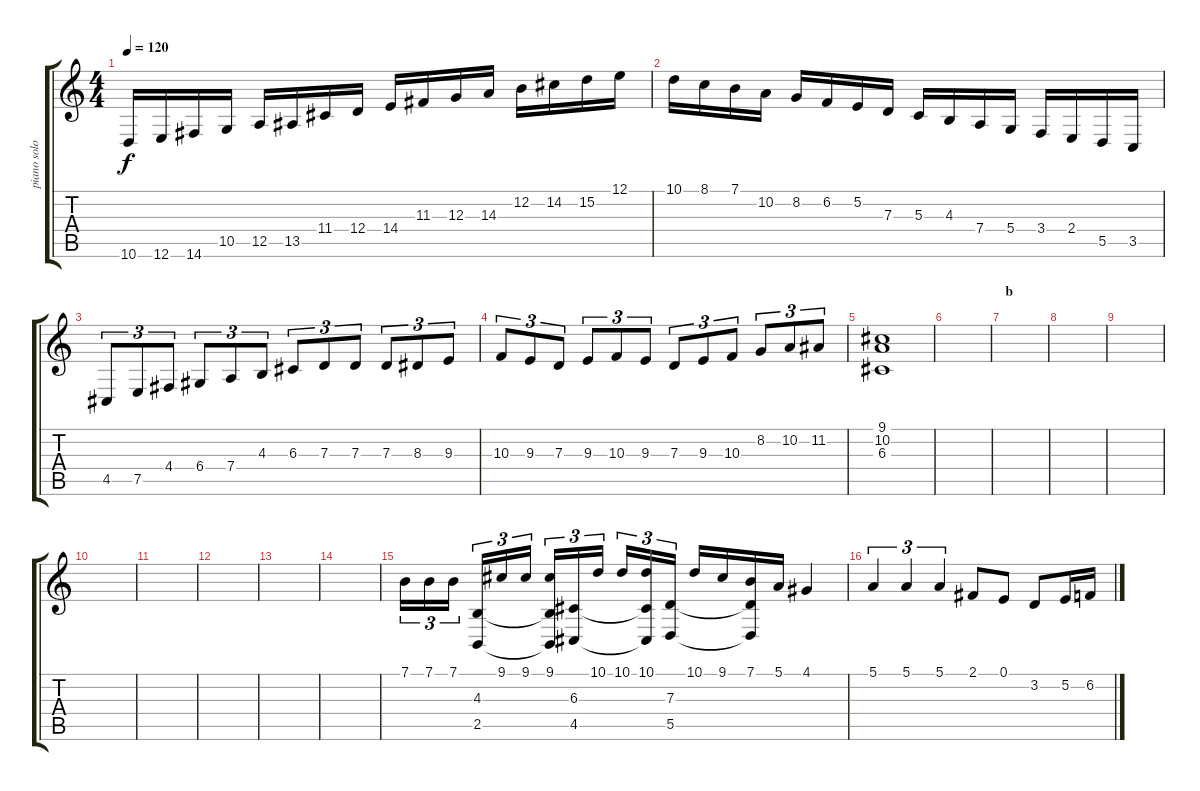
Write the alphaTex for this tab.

\track ("piano solo" "piano solo") {instrument acousticgrandpiano}
\staff {score tabs}
\tuning (E4 B3 G3 D3 A2 E2) {hide}
\ts (4 4)
\tempo 120
\clef g2
\ks c
10.6.16{dy f} 12.6.16 14.6.16 10.5.16 12.5.16 13.5.16 11.4.16 12.4.16 14.4.16 11.3.16 12.3.16 14.3.16 12.2.16 14.2.16 15.2.16 12.1.16 |
10.1.16 8.1.16 7.1.16 10.2.16 8.2.16 6.2.16 5.2.16 7.3.16 5.3.16 4.3.16 7.4.16 5.4.16 3.4.16 2.4.16 5.5.16 3.5.16 |
4.5.8{tu (3 2)} 7.5.8{tu (3 2)} 4.4.8{tu (3 2)} 6.4.8{tu (3 2)} 7.4.8{tu (3 2)} 4.3.8{tu (3 2)} 6.3.8{tu (3 2)} 7.3.8{tu (3 2)} 7.3.8{tu (3 2)} 7.3.8{tu (3 2)} 8.3.8{tu (3 2)} 9.3.8{tu (3 2)} |
10.3.8{tu (3 2)} 9.3.8{tu (3 2)} 7.3.8{tu (3 2)} 9.3.8{tu (3 2)} 10.3.8{tu (3 2)} 9.3.8{tu (3 2)} 7.3.8{tu (3 2)} 9.3.8{tu (3 2)} 10.3.8{tu (3 2)} 8.2.8{tu (3 2)} 10.2.8{tu (3 2)} 11.2.8{tu (3 2)} |
(9.1 10.2 6.3).1 |
|
\section ("" "b")
|
|
|
|
|
|
|
|
7.1.16{tu (3 2)} 7.1.16{tu (3 2)} 7.1.16{tu (3 2)} (4.3 2.5).16{tu (3 2)} 9.1.16{tu (3 2)} 9.1.16{tu (3 2)} (9.1 4.3{t} 2.5{t}).16{tu (3 2)} (6.3 4.5).16{tu (3 2)} 10.1.16{tu (3 2)} 10.1.16{tu (3 2)} (10.1 6.3{t} 4.5{t}).16{tu (3 2)} (7.3 5.5).16{tu (3 2)} 10.1.16 9.1.16 (7.1 7.3{t} 5.5{t}).16 5.1.16 4.1.4 |
5.1.4{tu (3 2)} 5.1.4{tu (3 2)} 5.1.4{tu (3 2)} 2.1.8 0.1.8 3.2.8 5.2.16 6.2.16
